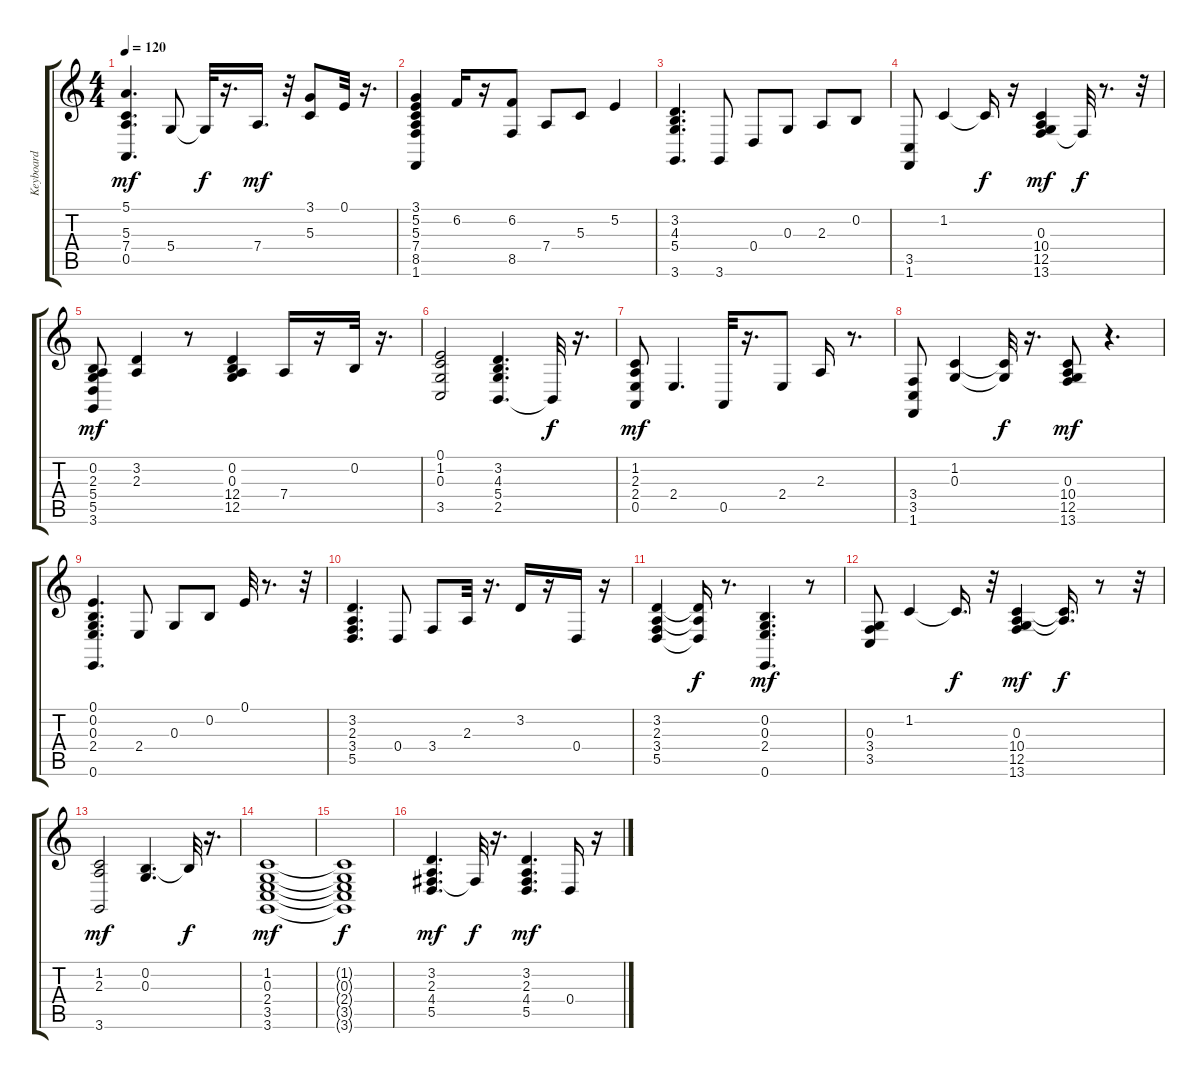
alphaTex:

\track ("Keyboard" "Keyboard") {instrument vibraphone}
\staff {score tabs}
\tuning (E4 B3 G3 D3 A2 E2) {hide}
\ts (4 4)
\tempo 120
\clef g2
\ks c
(5.1 5.3 7.4 0.5).4{d dy mf} 5.4.8 5.4{t}.32{dy f} r.16{d} 7.4.16{d dy mf} r.32 (3.1 5.3).8 0.1.32 r.16{d} |
(3.1 5.2 5.3 7.4 8.5 1.6).4 6.2.16 r.16 (6.2 8.5).8 7.4.8 5.3.8 5.2.4 |
(3.2 4.3 5.4 3.6).4{d} 3.6.8 0.4.8 0.3.8 2.3.8 0.2.8 |
(3.5 1.6).8 1.2.4 1.2{t}.16{dy f} r.16 (0.3 10.4 12.5 13.6).4{dy mf} 13.6{t}.32{dy f} r.8{d} r.32 |
(0.2 2.3 5.4 5.5 3.6).8{dy mf} (3.2 2.3).4 r.8 (0.2 0.3 12.4 12.5).4 7.4.16 r.16 0.2.32 r.16{d} |
(0.1 1.2 0.3 3.5).2 (3.2 4.3 5.4 2.5).4{d} 2.5{t}.32{dy f} r.16{d} |
(1.2 2.3 2.4 0.5).8{dy mf} 2.4.4{d} 0.5.32 r.16{d} 2.4.8 2.3.16 r.8{d} |
(3.4 3.5 1.6).8 (1.2 0.3).4 (1.2{t} 0.3{t}).32{dy f} r.16{d} (0.3 10.4 12.5 13.6).8{dy mf} r.4{d} |
(0.1 0.2 0.3 2.4 0.6).4{d} 2.4.8 0.3.8 0.2.8 0.1.32 r.8{d} r.32 |
(3.2 2.3 3.4 5.5).4{d} 0.4.8 3.4.8 2.3.32 r.16{d} 3.2.16 r.16 0.4.16 r.16 |
(3.2 2.3 3.4 5.5).4 (3.2{t} 2.3{t} 5.5{t}).16{dy f} r.8{d} (0.2 0.3 2.4 0.6).4{d dy mf} r.8 |
(0.3 3.4 3.5).8 1.2.4 1.2{t}.16{d dy f} r.32 (0.3 10.4 12.5 13.6).4{dy mf} (10.4{t} 12.5{t}).16{d dy f} r.8 r.32 |
(1.2 2.3 3.6).2{dy mf} (0.2 0.3).4{d} 0.2{t}.32{dy f} r.16{d} |
(1.2 0.3 2.4 3.5 3.6).1{dy mf} |
(1.2{t} 0.3{t} 2.4{t} 3.5{t} 3.6{t}).1{dy f} |
(3.2 2.3 4.4 5.5).4{d dy mf} 4.4{t}.32{dy f} r.16{d} (3.2 2.3 4.4 5.5).4{d dy mf} 0.4.16 r.16
